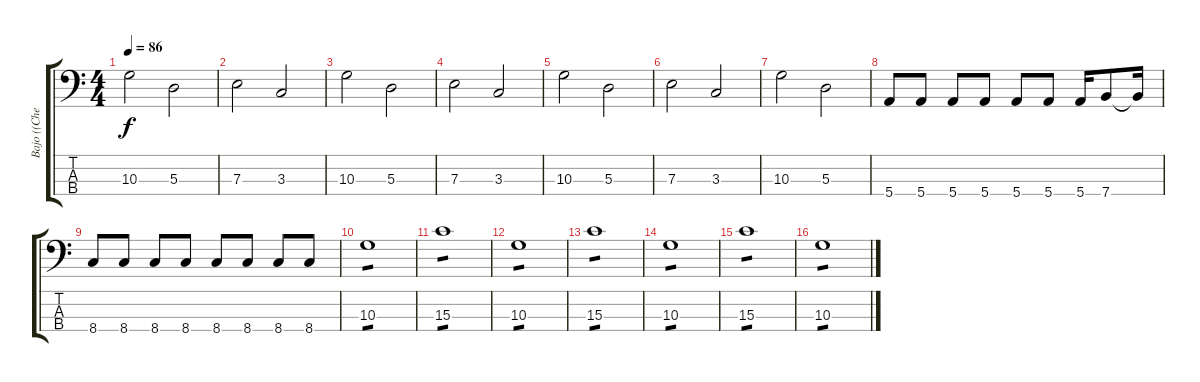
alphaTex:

\track ("Bajo ((Cherles))" "Bajo ((Che") {instrument electricbassfinger}
\staff {score tabs}
\tuning (G2 D2 A1 E1) {hide}
\ts (4 4)
\tempo 86
\clef f4
\ks c
10.3.2{dy f} 5.3.2 |
7.3.2 3.3.2 |
10.3.2 5.3.2 |
7.3.2 3.3.2 |
10.3.2 5.3.2 |
7.3.2 3.3.2 |
10.3.2 5.3.2 |
5.4.8 5.4.8 5.4.8 5.4.8 5.4.8 5.4.8 5.4.16 7.4.8 7.4{t}.16 |
8.4.8 8.4.8 8.4.8 8.4.8 8.4.8 8.4.8 8.4.8 8.4.8 |
10.3.1{tp 1} |
15.3.1{tp 1} |
10.3.1{tp 1} |
15.3.1{tp 1} |
10.3.1{tp 1} |
15.3.1{tp 1} |
10.3.1{tp 1}
